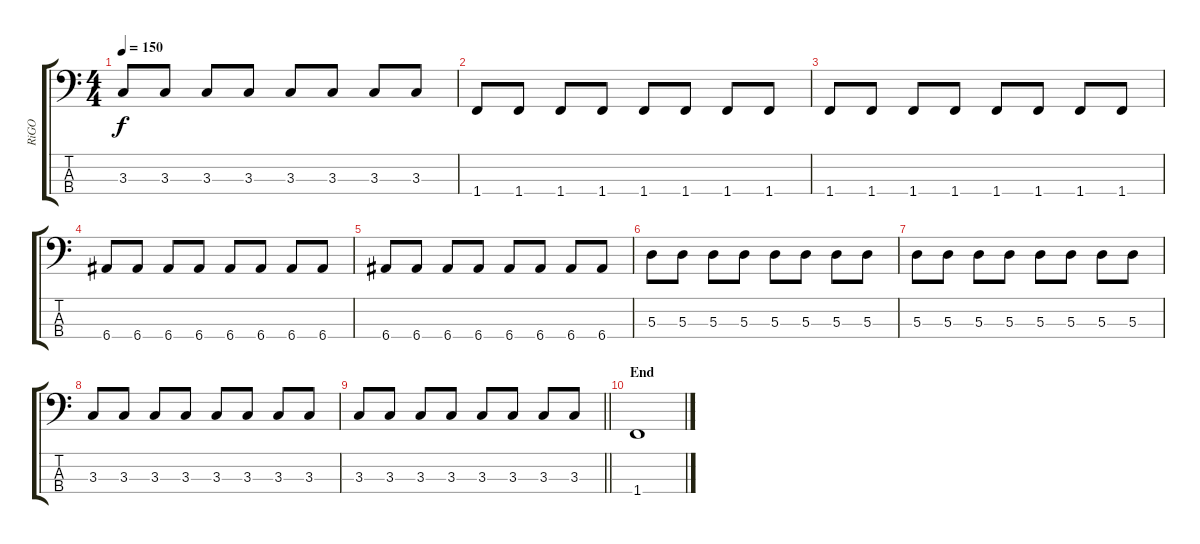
\track ("RiGO" "RiGO") {instrument electricbasspick}
\staff {score tabs}
\tuning (G2 D2 A1 E1) {hide}
\ts (4 4)
\tempo 150
\clef f4
\ks c
3.3.8{dy f} 3.3.8 3.3.8 3.3.8 3.3.8 3.3.8 3.3.8 3.3.8 |
1.4.8 1.4.8 1.4.8 1.4.8 1.4.8 1.4.8 1.4.8 1.4.8 |
1.4.8 1.4.8 1.4.8 1.4.8 1.4.8 1.4.8 1.4.8 1.4.8 |
6.4.8 6.4.8 6.4.8 6.4.8 6.4.8 6.4.8 6.4.8 6.4.8 |
6.4.8 6.4.8 6.4.8 6.4.8 6.4.8 6.4.8 6.4.8 6.4.8 |
5.3.8 5.3.8 5.3.8 5.3.8 5.3.8 5.3.8 5.3.8 5.3.8 |
5.3.8 5.3.8 5.3.8 5.3.8 5.3.8 5.3.8 5.3.8 5.3.8 |
3.3.8 3.3.8 3.3.8 3.3.8 3.3.8 3.3.8 3.3.8 3.3.8 |
\barLineRight lightlight
3.3.8 3.3.8 3.3.8 3.3.8 3.3.8 3.3.8 3.3.8 3.3.8 |
\section ("" "End")
1.4.1
